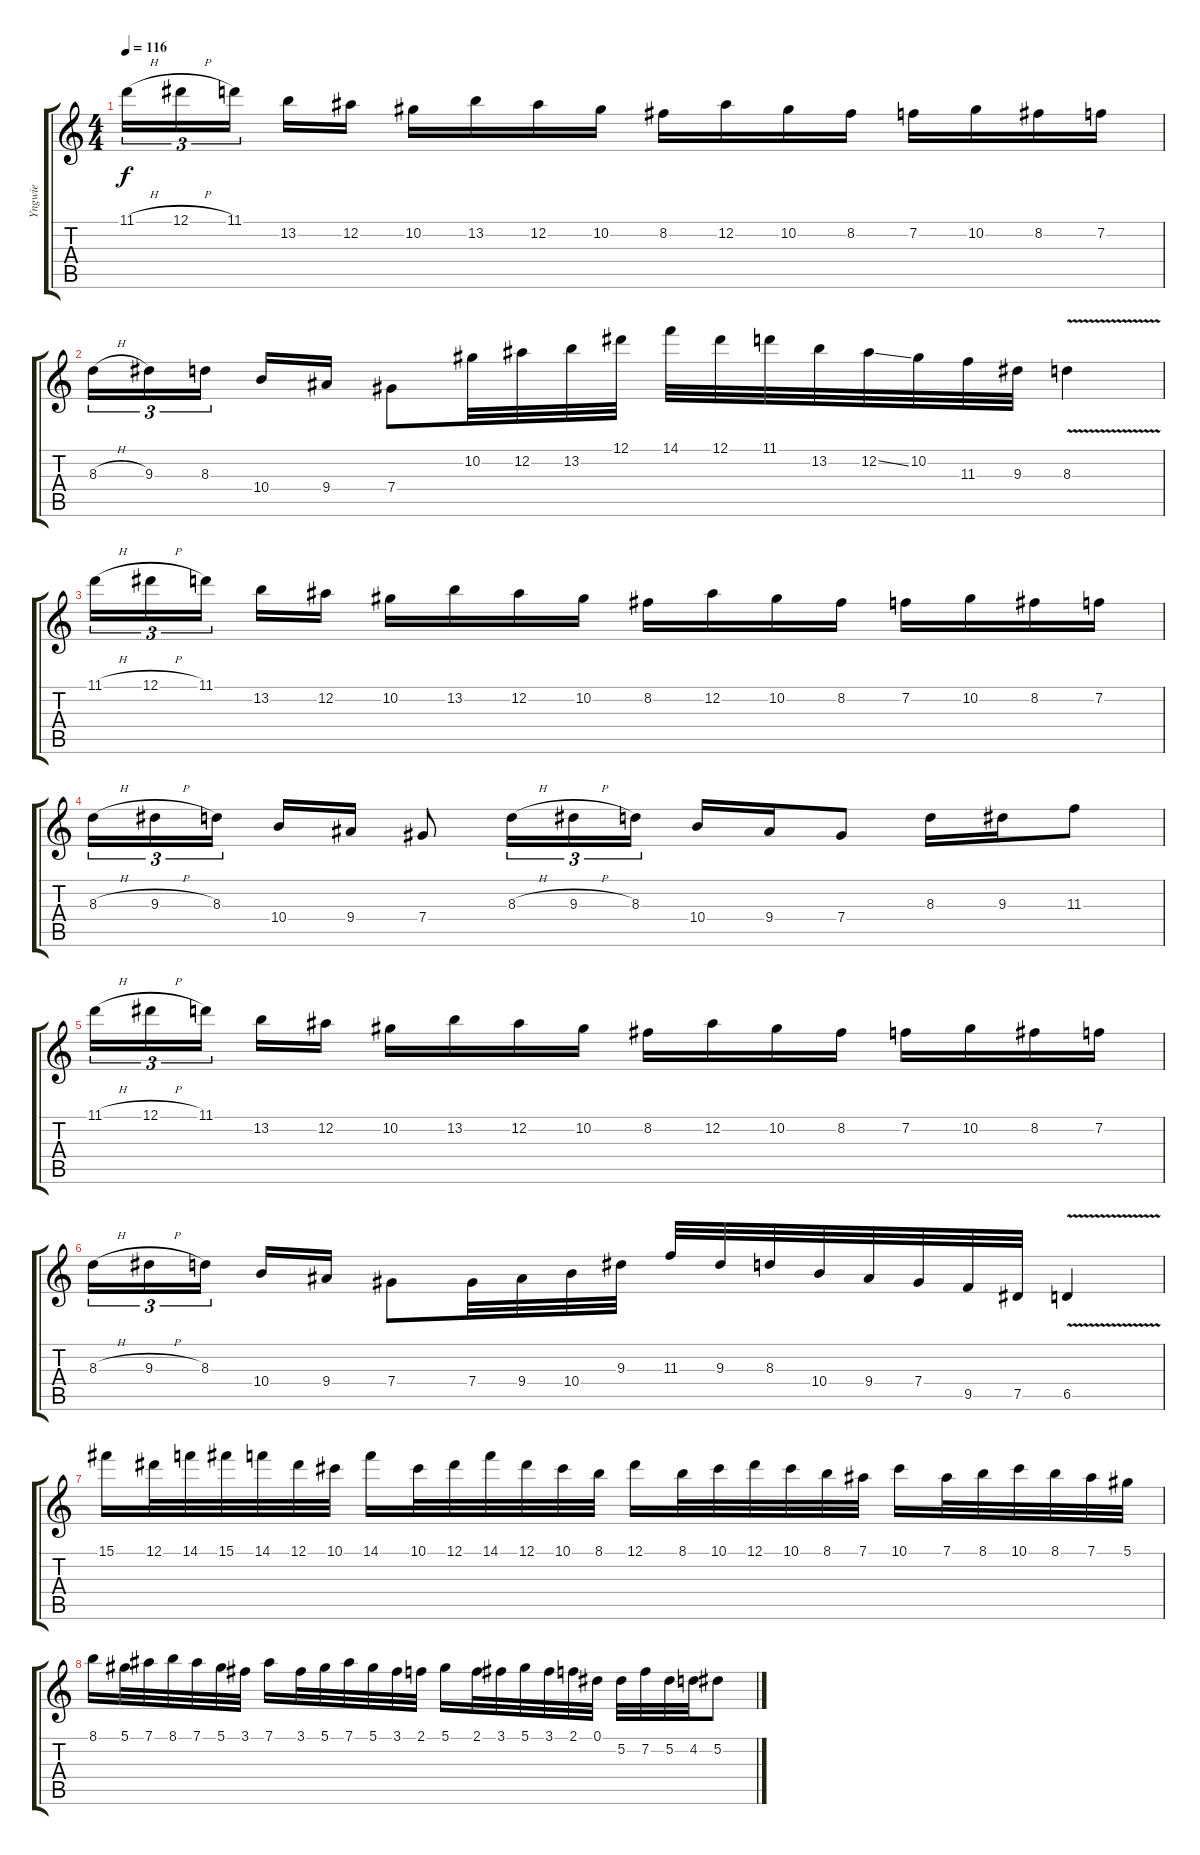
\track ("Yngwie" "Yngwie") {instrument distortionguitar}
\staff {score tabs}
\tuning (Eb4 Bb3 Gb3 Db3 Ab2 Eb2) {hide}
\ts (4 4)
\tempo 116
\clef g2
\ks c
11.1{h}.16{tu (3 2) dy f} 12.1{h}.16{tu (3 2)} 11.1.16{tu (3 2)} 13.2.16 12.2.16 10.2.16 13.2.16 12.2.16 10.2.16 8.2.16 12.2.16 10.2.16 8.2.16 7.2.16 10.2.16 8.2.16 7.2.16 |
8.3{h}.16{tu (3 2)} 9.3.16{tu (3 2)} 8.3.16{tu (3 2)} 10.4.16 9.4.16 7.4.8 10.2.32 12.2.32 13.2.32 12.1.32 14.1.32 12.1.32 11.1.32 13.2.32 12.2{ss}.32 10.2.32 11.3.32 9.3.32 8.3{v}.4 |
11.1{h}.16{tu (3 2)} 12.1{h}.16{tu (3 2)} 11.1.16{tu (3 2)} 13.2.16 12.2.16 10.2.16 13.2.16 12.2.16 10.2.16 8.2.16 12.2.16 10.2.16 8.2.16 7.2.16 10.2.16 8.2.16 7.2.16 |
8.3{h}.16{tu (3 2)} 9.3{h}.16{tu (3 2)} 8.3.16{tu (3 2)} 10.4.16 9.4.16 7.4.8 8.3{h}.16{tu (3 2)} 9.3{h}.16{tu (3 2)} 8.3.16{tu (3 2)} 10.4.16 9.4.16 7.4.8 8.3.16 9.3.16 11.3.8 |
11.1{h}.16{tu (3 2)} 12.1{h}.16{tu (3 2)} 11.1.16{tu (3 2)} 13.2.16 12.2.16 10.2.16 13.2.16 12.2.16 10.2.16 8.2.16 12.2.16 10.2.16 8.2.16 7.2.16 10.2.16 8.2.16 7.2.16 |
8.3{h}.16{tu (3 2)} 9.3{h}.16{tu (3 2)} 8.3.16{tu (3 2)} 10.4.16 9.4.16 7.4.8 7.4.32 9.4.32 10.4.32 9.3.32 11.3.32 9.3.32 8.3.32 10.4.32 9.4.32 7.4.32 9.5.32 7.5.32 6.5{v}.4 |
\section ("" "")
15.1.16 12.1.32 14.1.32 15.1.32 14.1.32 12.1.32 10.1.32 14.1.16 10.1.32 12.1.32 14.1.32 12.1.32 10.1.32 8.1.32 12.1.16 8.1.32 10.1.32 12.1.32 10.1.32 8.1.32 7.1.32 10.1.16 7.1.32 8.1.32 10.1.32 8.1.32 7.1.32 5.1.32 |
8.1.16 5.1.32 7.1.32 8.1.32 7.1.32 5.1.32 3.1.32 7.1.16 3.1.32 5.1.32 7.1.32 5.1.32 3.1.32 2.1.32 5.1.16 2.1.32 3.1.32 5.1.32 3.1.32 2.1.32 0.1.32 5.2.32 7.2.32 5.2.32 4.2.32 5.2{ss}.8
